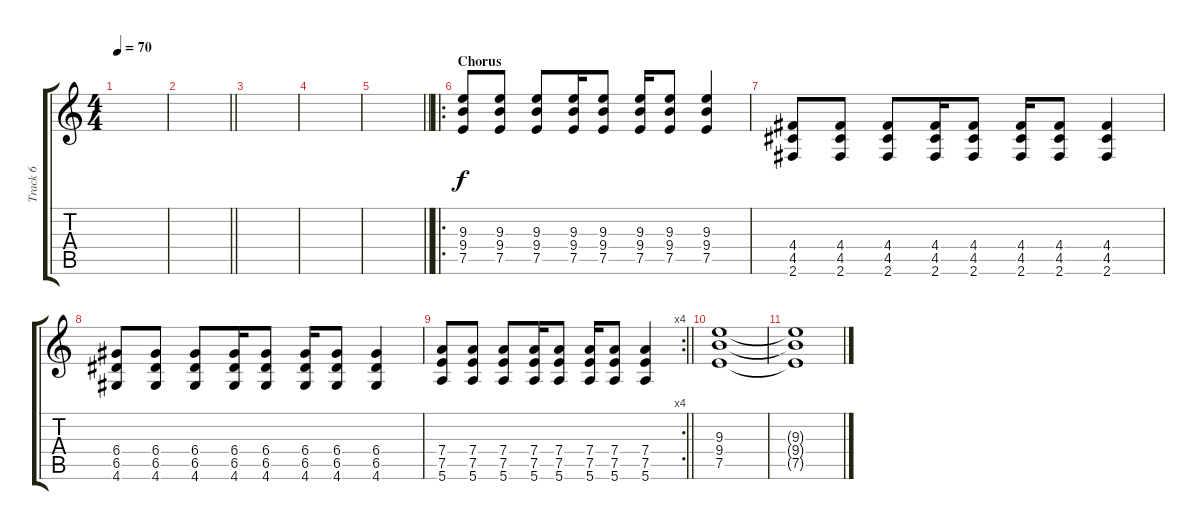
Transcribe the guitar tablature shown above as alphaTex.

\track ("Track 6" "Track 6") {instrument overdrivenguitar}
\staff {score tabs}
\tuning (E4 B3 G3 D3 A2 E2) {hide}
\ts (4 4)
\tempo 70
\clef g2
\ks c
|
\barLineRight lightlight
|
|
|
\barLineRight lightlight
|
\ro
\section ("" "Chorus")
(9.3 9.4 7.5).8 (9.3 9.4 7.5).8 (9.3 9.4 7.5).8 (9.3 9.4 7.5).16 (9.3 9.4 7.5).8 (9.3 9.4 7.5).16 (9.3 9.4 7.5).8 (9.3 9.4 7.5).4 |
(4.4 4.5 2.6).8 (4.4 4.5 2.6).8 (4.4 4.5 2.6).8 (4.4 4.5 2.6).16 (4.4 4.5 2.6).8 (4.4 4.5 2.6).16 (4.4 4.5 2.6).8 (4.4 4.5 2.6).4 |
(6.4 6.5 4.6).8 (6.4 6.5 4.6).8 (6.4 6.5 4.6).8 (6.4 6.5 4.6).16 (6.4 6.5 4.6).8 (6.4 6.5 4.6).16 (6.4 6.5 4.6).8 (6.4 6.5 4.6).4 |
\rc 4
\barLineRight lightlight
(7.4 7.5 5.6).8 (7.4 7.5 5.6).8 (7.4 7.5 5.6).8 (7.4 7.5 5.6).16 (7.4 7.5 5.6).8 (7.4 7.5 5.6).16 (7.4 7.5 5.6).8 (7.4 7.5 5.6).4 |
(9.3 9.4 7.5).1 |
(9.3{t} 9.4{t} 7.5{t}).1
